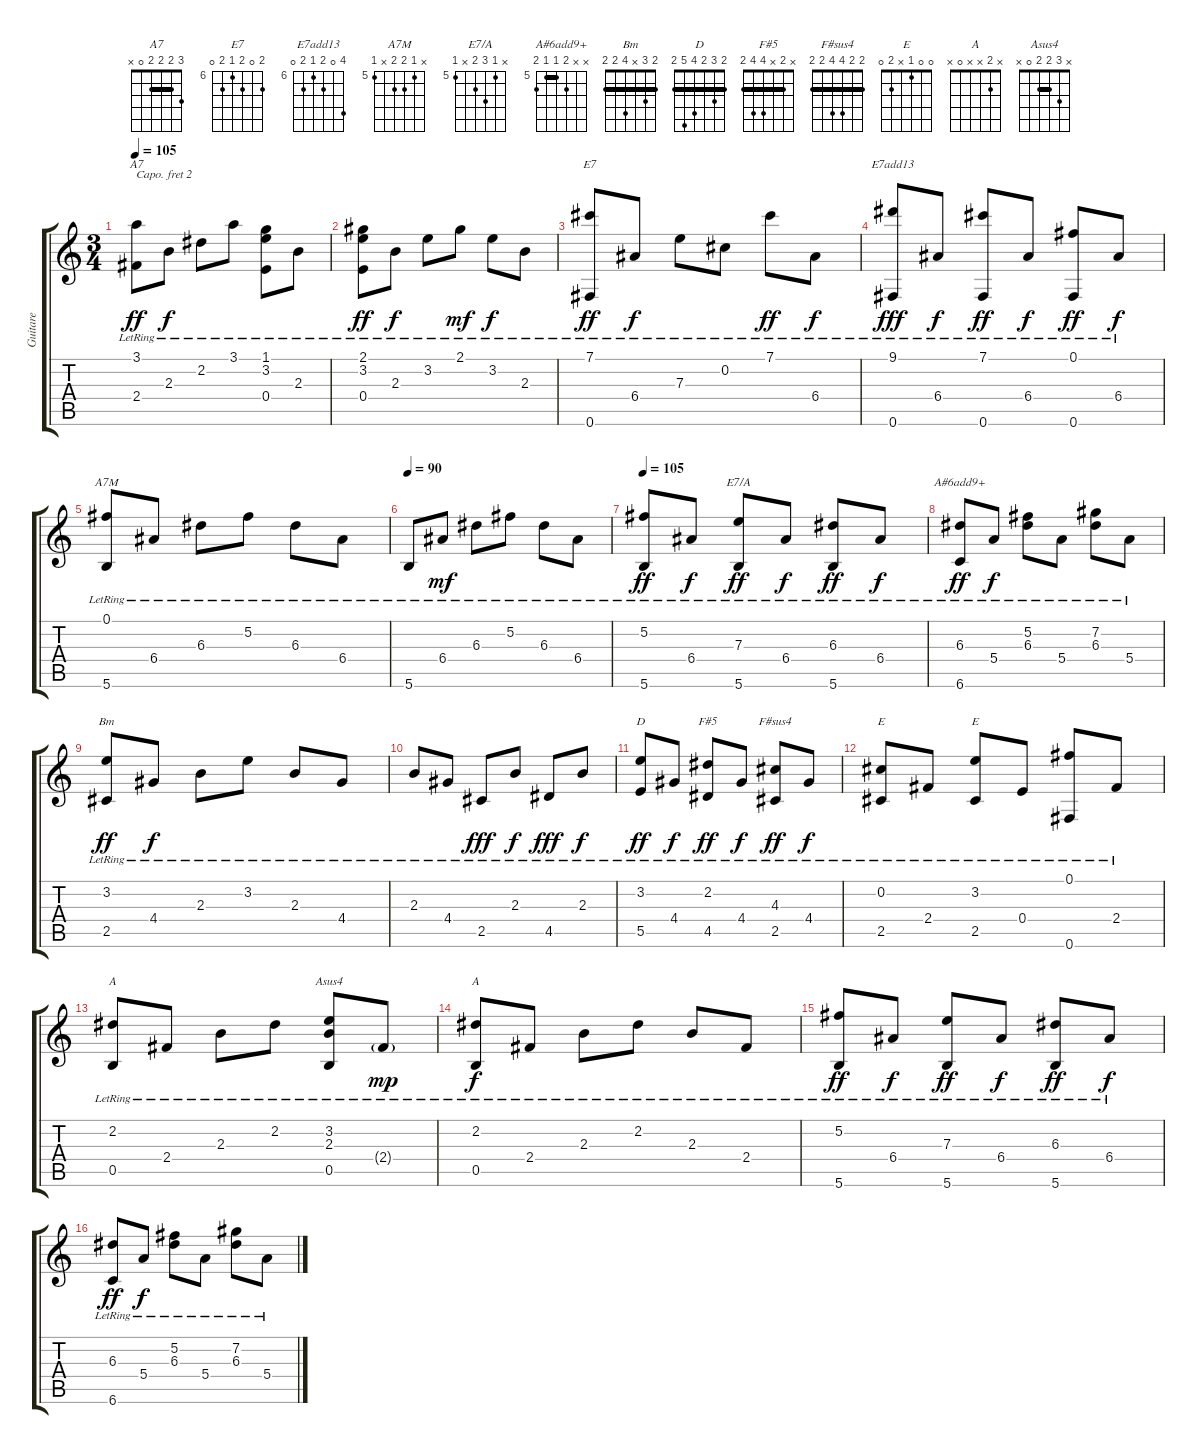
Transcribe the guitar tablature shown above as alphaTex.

\track ("Guitare" "Guitare") {instrument acousticguitarnylon}
\staff {score tabs}
\capo 2
\tuning (E4 B3 G3 D3 A2 E2) {hide}
\chord ("A7" 3 2 2 2 0 x) {barre 2}
\chord ("E7" 7 0 7 6 7 0) {firstfret 6}
\chord ("E7add13" 9 0 7 6 7 0) {firstfret 6}
\chord ("A7M" x 5 6 6 x 5) {firstfret 5}
\chord ("E7/A" x 5 7 6 x 5) {firstfret 5}
\chord ("A#6add9+" x x 6 5 5 6) {firstfret 5 barre 5}
\chord ("Bm" 2 3 x 4 2 2) {barre 2}
\chord ("D" 2 3 2 4 5 2) {barre 2}
\chord ("F#5" x 2 x 4 4 2) {barre 2}
\chord ("F#sus4" 2 2 4 4 2 2) {barre 2}
\chord ("E" 0 0 1 2 2 0)
\chord ("E" 0 0 1 x 2 0)
\chord ("A" x 2 2 2 0 x)
\chord ("Asus4" x 3 2 2 0 x) {barre 2}
\chord ("A" x 2 x x 0 x)
\ts (3 4)
\tempo 105
\clef g2
\ks c
(3.1{lr} 2.4{lr}).8{ch "A7" dy ff} 2.3{lr}.8{dy f} 2.2{lr}.8 3.1{lr}.8 (1.1{lr} 3.2{lr} 0.4{lr}).8 2.3{lr}.8 |
(2.1{lr} 3.2{lr} 0.4{lr}).8{dy ff} 2.3{lr}.8{dy f} 3.2{lr}.8 2.1{lr}.8{dy mf} 3.2{lr}.8{dy f} 2.3{lr}.8 |
(7.1{lr} 0.6{lr}).8{ch "E7" dy ff} 6.4{lr}.8{dy f} 7.3{lr}.8 0.2{lr}.8 7.1{lr}.8{dy ff} 6.4{lr}.8{dy f} |
(9.1{lr} 0.6{lr}).8{ch "E7add13" dy fff} 6.4{lr}.8{dy f} (7.1{lr} 0.6{lr}).8{dy ff} 6.4{lr}.8{dy f} (0.1{lr} 0.6{lr}).8{dy ff} 6.4{lr}.8{dy f} |
(0.1{lr} 5.6{lr}).8{ch "A7M"} 6.4{lr}.8 6.3{lr}.8 5.2{lr}.8 6.3{lr}.8 6.4{lr}.8 |
\tempo 90
5.6{lr}.8 6.4{lr}.8{dy mf} 6.3{lr}.8 5.2{lr}.8 6.3{lr}.8 6.4{lr}.8 |
\tempo 105
(5.2{lr} 5.6{lr}).8{dy ff} 6.4{lr}.8{dy f} (7.3{lr} 5.6{lr}).8{ch "E7/A" dy ff} 6.4{lr}.8{dy f} (6.3{lr} 5.6{lr}).8{dy ff} 6.4{lr}.8{dy f} |
(6.3{lr} 6.6{lr}).8{ch "A#6add9+" dy ff} 5.4{lr}.8{dy f} (5.2{lr} 6.3{lr}).8 5.4{lr}.8 (7.2{lr} 6.3{lr}).8 5.4{lr}.8 |
(3.2{lr} 2.5{lr}).8{ch "Bm" dy ff} 4.4{lr}.8{dy f} 2.3{lr}.8 3.2{lr}.8 2.3{lr}.8 4.4{lr}.8 |
2.3{lr}.8 4.4{lr}.8 2.5{lr}.8{dy fff} 2.3{lr}.8{dy f} 4.5{lr}.8{dy fff} 2.3{lr}.8{dy f} |
(3.2{lr} 5.5{lr}).8{ch "D" dy ff} 4.4{lr}.8{dy f} (2.2{lr} 4.5{lr}).8{ch "F#5" dy ff} 4.4{lr}.8{dy f} (4.3{lr} 2.5{lr}).8{ch "F#sus4" dy ff} 4.4{lr}.8{dy f} |
(0.2{lr} 2.5{lr}).8{ch "E"} 2.4{lr}.8 (3.2{lr} 2.5{lr}).8{ch "E"} 0.4{lr}.8 (0.1{lr} 0.6{lr}).8 2.4{lr}.8 |
(2.2{lr} 0.5{lr}).8{ch "A"} 2.4{lr}.8 2.3{lr}.8 2.2{lr}.8 (3.2{lr} 2.3{lr} 0.5{lr}).8{ch "Asus4"} 2.4{g lr}.8{dy mp} |
(2.2{lr} 0.5{lr}).8{ch "A" dy f} 2.4{lr}.8 2.3{lr}.8 2.2{lr}.8 2.3{lr}.8 2.4{lr}.8 |
(5.2{lr} 5.6{lr}).8{dy ff} 6.4{lr}.8{dy f} (7.3{lr} 5.6{lr}).8{dy ff} 6.4{lr}.8{dy f} (6.3{lr} 5.6{lr}).8{dy ff} 6.4{lr}.8{dy f} |
(6.3{lr} 6.6{lr}).8{dy ff} 5.4{lr}.8{dy f} (5.2{lr} 6.3{lr}).8 5.4{lr}.8 (7.2{lr} 6.3{lr}).8 5.4{lr}.8
